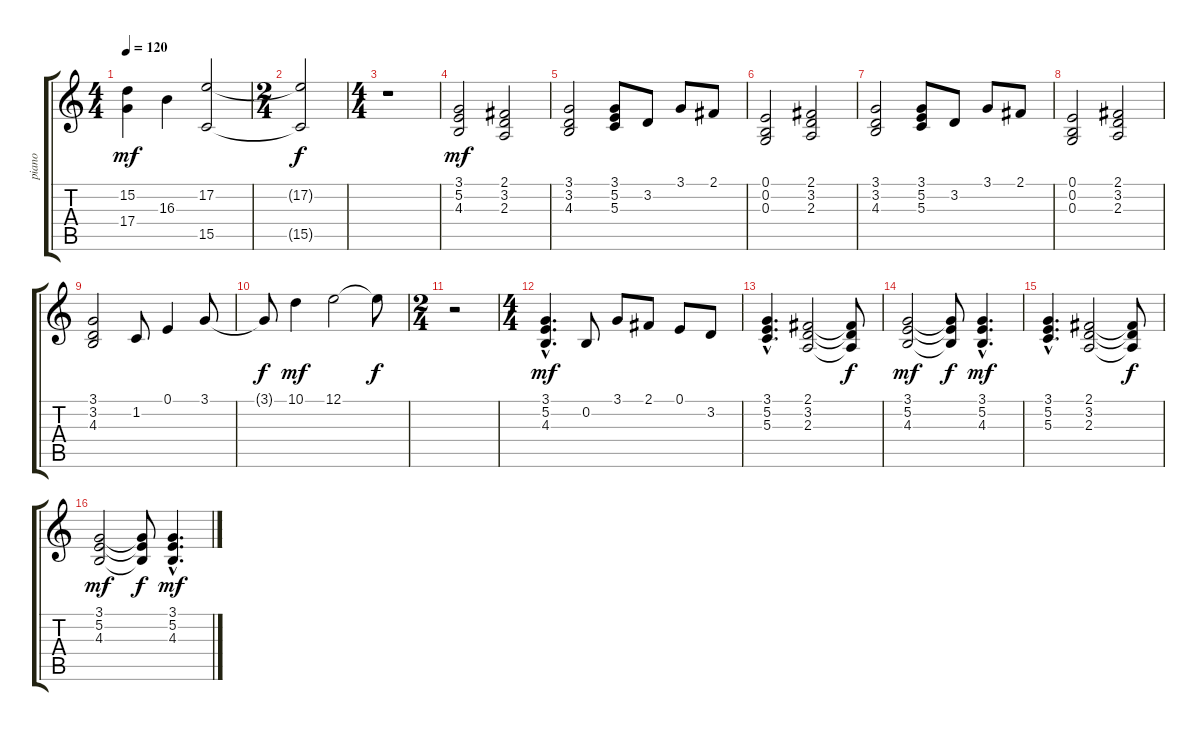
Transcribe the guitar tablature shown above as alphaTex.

\track ("piano" "piano") {instrument acousticgrandpiano}
\staff {score tabs}
\tuning (E4 B3 G3 D3 A2 E2) {hide}
\ts (4 4)
\tempo 120
\clef g2
\ks c
(15.2 17.4).4{dy mf} 16.3.4 (17.2 15.5).2 |
\ts (2 4)
(17.2{t} 15.5{t}).2{dy f} |
\ts (4 4)
r.1 |
(3.1 5.2 4.3).2{dy mf} (2.1 3.2 2.3).2 |
(3.1 3.2 4.3).2 (3.1 5.2 5.3).8 3.2.8 3.1.8 2.1.8 |
(0.1 0.2 0.3).2 (2.1 3.2 2.3).2 |
(3.1 3.2 4.3).2 (3.1 5.2 5.3).8 3.2.8 3.1.8 2.1.8 |
(0.1 0.2 0.3).2 (2.1 3.2 2.3).2 |
(3.1 3.2 4.3).2 1.2.8 0.1.4 3.1.8 |
3.1{t}.8{dy f} 10.1.4{dy mf} 12.1.2 12.1{t}.8{dy f} |
\ts (2 4)
r.2 |
\ts (4 4)
(3.1{hac} 5.2{hac} 4.3{hac}).4{d dy mf} 0.2.8 3.1.8 2.1.8 0.1.8 3.2.8 |
(3.1{hac} 5.2{hac} 5.3{hac}).4{d} (2.1 3.2 2.3).2 (2.1{t} 3.2{t} 2.3{t}).8{dy f} |
(3.1 5.2 4.3).2{dy mf} (3.1{t} 5.2{t} 4.3{t}).8{dy f} (3.1{hac} 5.2{hac} 4.3{hac}).4{d dy mf} |
(3.1{hac} 5.2{hac} 5.3{hac}).4{d} (2.1 3.2 2.3).2 (2.1{t} 3.2{t} 2.3{t}).8{dy f} |
(3.1 5.2 4.3).2{dy mf} (3.1{t} 5.2{t} 4.3{t}).8{dy f} (3.1{hac} 5.2{hac} 4.3{hac}).4{d dy mf}
